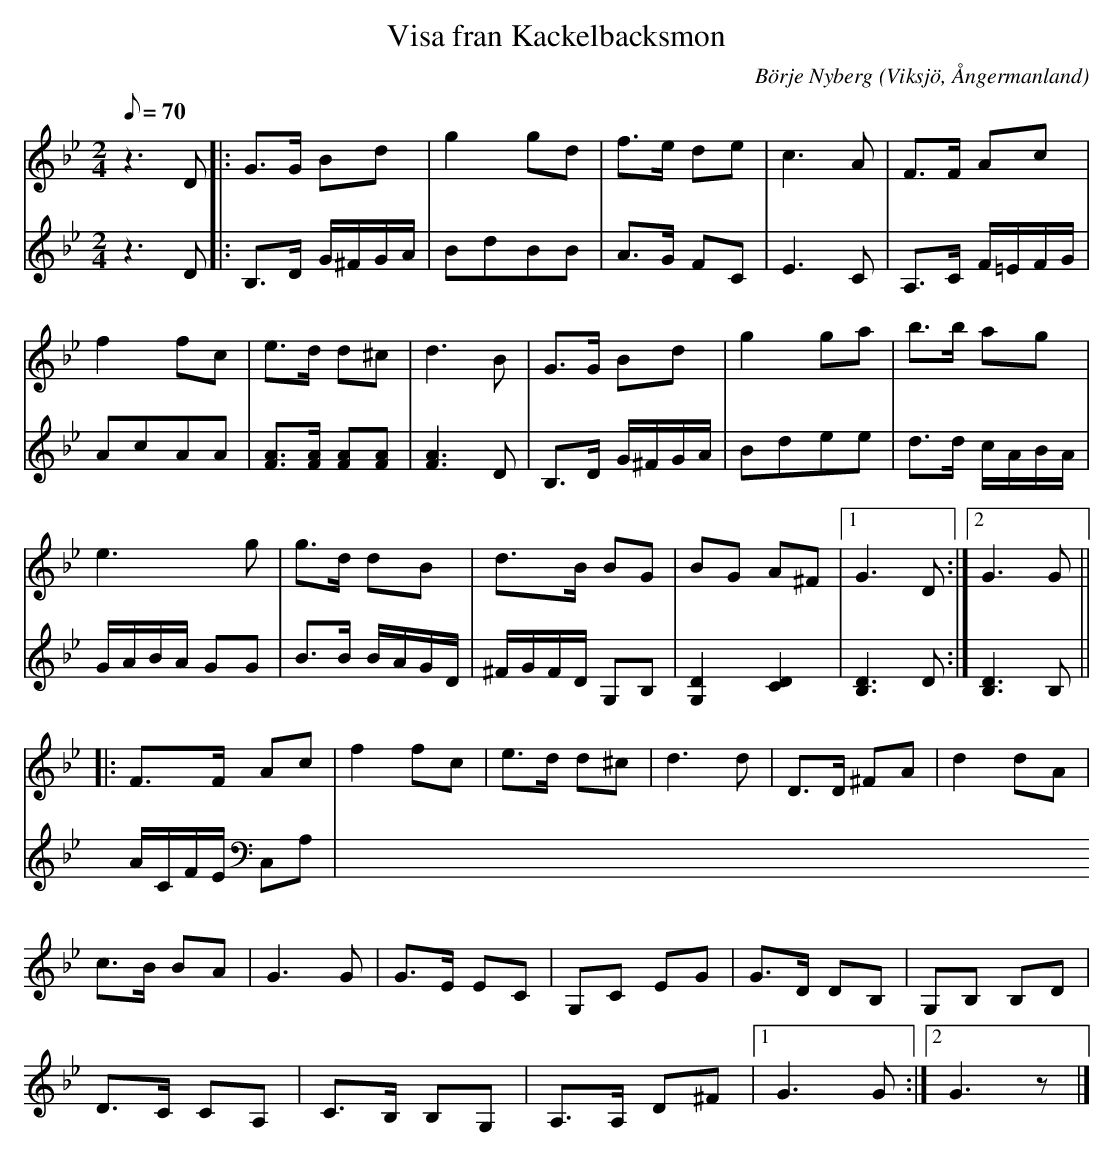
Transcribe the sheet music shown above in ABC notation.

X:1
T:Visa fran Kackelbacksmon
C:Börje Nyberg
O:Viksjö, Ångermanland
M:2/4
L:1/8
Q:70
K:Gm
V:1
z2> D2|: G>G Bd | g2 gd | f>e de | c2>A2 | F>F Ac |
f2 fc | e>d d^c | d2>B2 | G>G Bd |g2 ga | b>b ag |
e2> g2 | g>d dB |d>B BG |BG A^F |1 G2> D2 :|2 G2> G2 ||
|: F>F Ac | f2 fc | e>d d^c | d2>d2 | D>D ^FA | d2 dA |
c>B BA |G2> G2 | G>E EC | G,C EG | G>D DB, | G,B, B,D |
D>C CA, | C>B, B,G, | A,>A, D^F |1 G2> G2 :|2 G2> z2 |]
V:2
z2> D2 |: B,>D G/2^F/2G/2A/2 | BdBB | A>G FC | E2>C2 | A,>C F/2=E/2F/2G/2 |
AcAA | [AF]>[AF] [AF][AF] | [A2F2]> D2 | B,>D G/2^F/2G/2A/2 | Bdee | d>d c/2A/2B/2A/2 |
G/2A/2B/2A/2 GG | B>B B/2A/2G/2D/2 | ^F/2G/2F/2D/2 G,B, | [G,2D2] [C2D2] | [D2B,2]> D2 :| [D2B,2]> B,2 ||
A/2,C/2,F/2E/2 C,A, |
